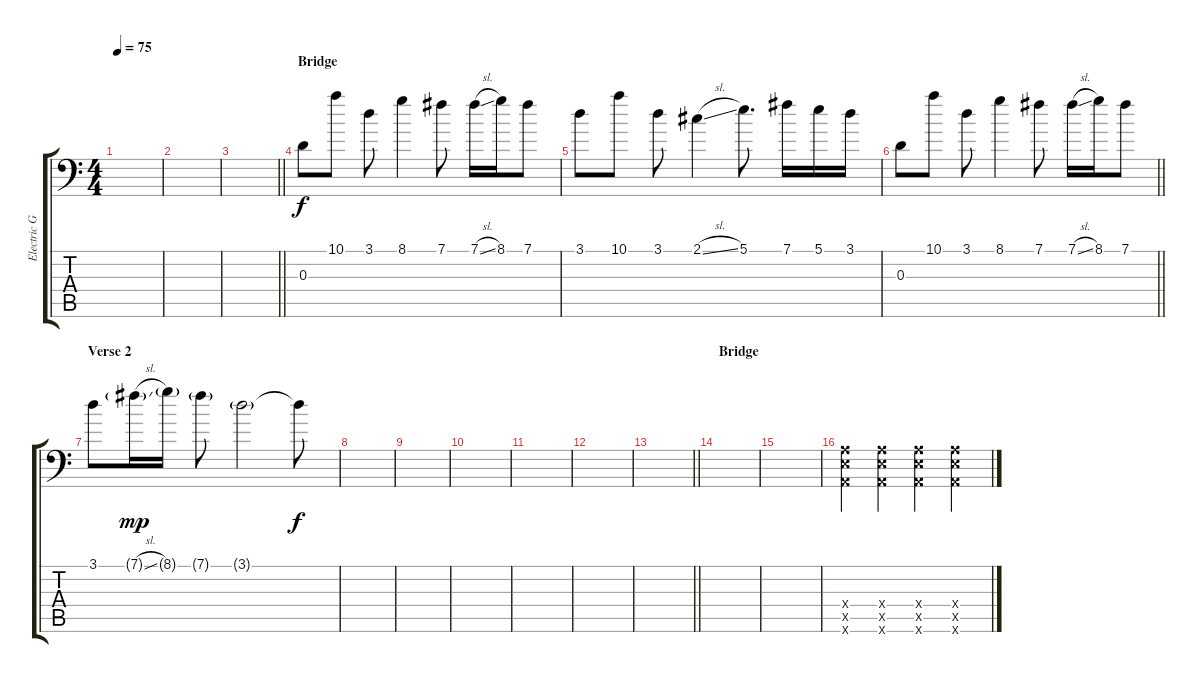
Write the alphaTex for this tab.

\track ("Electric Guitar" "Electric G") {mute instrument electricguitarjazz}
\staff {score tabs}
\tuning (B3 Gb3 D3 A2 E2 A1) {hide}
\ts (4 4)
\tempo 75
\clef f4
\ks c
|
|
\barLineRight lightlight
|
\section ("" "Bridge")
0.3.8 10.1.8 3.1.8 8.1.4 7.1.8 7.1{sl}.16 8.1.16 7.1.8 |
3.1.8 10.1.8 3.1.8 2.1{sl}.4 5.1.8{d} 7.1.16 5.1.16 3.1.16 |
\barLineRight lightlight
0.3.8 10.1.8 3.1.8 8.1.4 7.1.8 7.1{sl}.16 8.1.16 7.1.8 |
\section ("" "Verse 2")
3.1.8 7.1{sl g}.16{dy mp} 8.1{g}.16 7.1{g}.8 3.1{g}.2 3.1{t}.8{dy f} |
|
|
|
|
|
\barLineRight lightlight
|
\section ("" "Bridge")
|
|
(0.4{x} 0.5{x} 0.6{x}).4{volume 16 instrument distortionguitar} (0.4{x} 0.5{x} 0.6{x}).4 (0.4{x} 0.5{x} 0.6{x}).4 (0.4{x} 0.5{x} 0.6{x}).4
